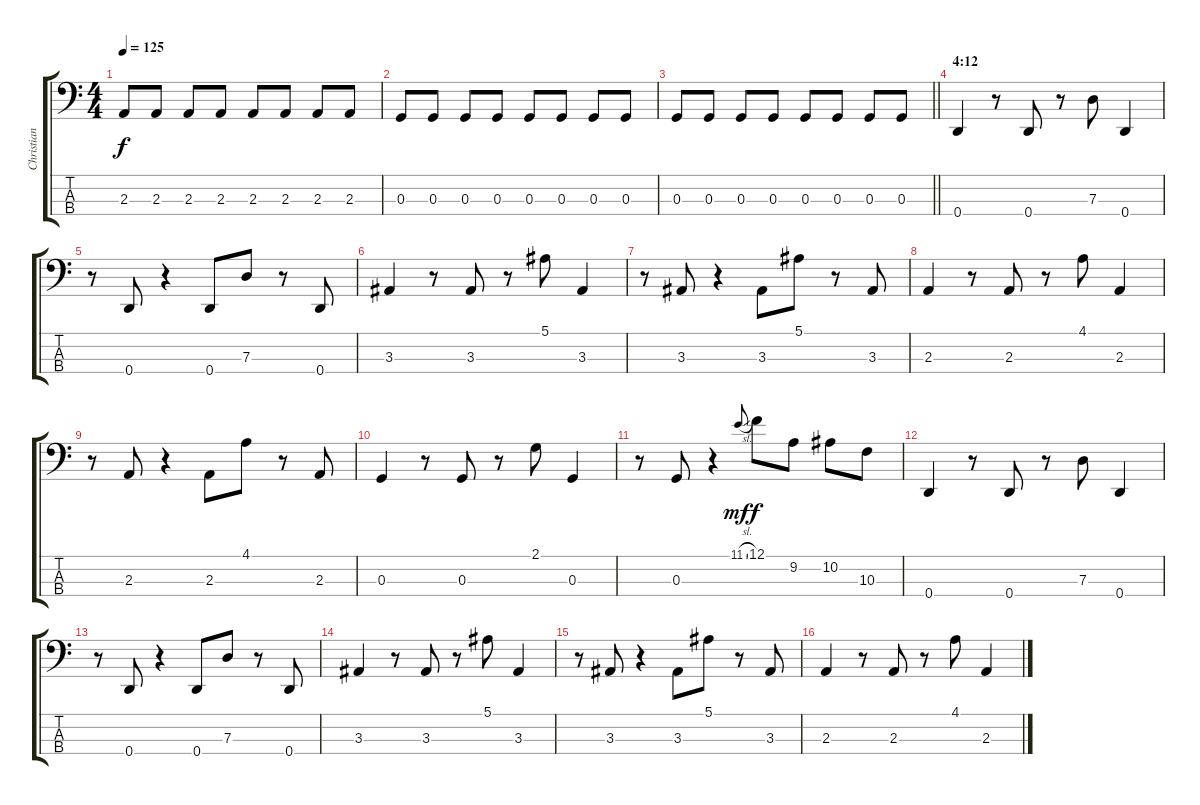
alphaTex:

\track ("Christian Larsson" "Christian ") {instrument electricbassfinger}
\staff {score tabs}
\tuning (F2 C2 G1 D1) {hide}
\ts (4 4)
\tempo 125
\clef f4
\ks c
2.3.8{dy f} 2.3.8 2.3.8 2.3.8 2.3.8 2.3.8 2.3.8 2.3.8 |
0.3.8 0.3.8 0.3.8 0.3.8 0.3.8 0.3.8 0.3.8 0.3.8 |
\barLineRight lightlight
0.3.8 0.3.8 0.3.8 0.3.8 0.3.8 0.3.8 0.3.8 0.3.8 |
\section ("" "4:12")
0.4.4 r.8 0.4.8 r.8 7.3.8 0.4.4 |
r.8 0.4.8 r.4 0.4.8 7.3.8 r.8 0.4.8 |
3.3.4 r.8 3.3.8 r.8 5.1.8 3.3.4 |
r.8 3.3.8 r.4 3.3.8 5.1.8 r.8 3.3.8 |
2.3.4 r.8 2.3.8 r.8 4.1.8 2.3.4 |
r.8 2.3.8 r.4 2.3.8 4.1.8 r.8 2.3.8 |
0.3.4 r.8 0.3.8 r.8 2.1.8 0.3.4 |
r.8 0.3.8 r.4 11.1{sl}.8{gr onbeat dy mf} 12.1.8{dy f} 9.2.8 10.2.8 10.3.8 |
0.4.4 r.8 0.4.8 r.8 7.3.8 0.4.4 |
r.8 0.4.8 r.4 0.4.8 7.3.8 r.8 0.4.8 |
3.3.4 r.8 3.3.8 r.8 5.1.8 3.3.4 |
r.8 3.3.8 r.4 3.3.8 5.1.8 r.8 3.3.8 |
2.3.4 r.8 2.3.8 r.8 4.1.8 2.3.4
